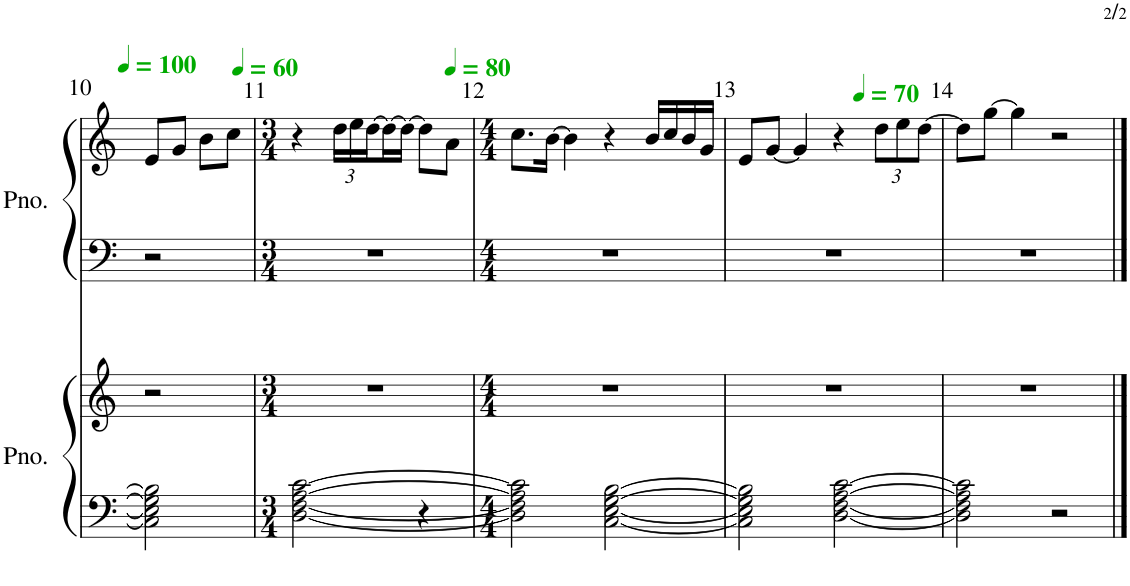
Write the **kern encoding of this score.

**kern	**kern	**kern	**kern
*part2	*part2	*part1	*part1
*staff4	*staff3	*staff2	*staff1
*I"ピアノ	*	*I"ピアノ	*
!!LO:PB:g=z
*clefF4	*clefG2	*clefF4	*clefG2
*k[]	*k[]	*k[]	*k[]
*M2/4	*M2/4	*M2/4	*M2/4
*MM100	*MM100	*MM100	*MM100
=10	=10	=10	=10
2C\] 2E\] 2G\] 2B\]	2r	2r	8e/L
.	.	.	8g/J
.	.	.	8b\L
.	.	.	8cc\J
=11	=11	=11	=11
*M3/4	*M3/4	*M3/4	*M3/4
*	*	*	*MM60
[2D\ [2F\ [2A\ [2c\	2.r	2.r	4r
*	*	*	*Xbrackettup
.	.	.	24dd\LL
.	.	.	24ee\
.	.	.	[24dd\
.	.	.	16dd\_
.	.	.	16dd\JJ_
4r	.	.	8dd\L]
.	.	.	8a\J
=12	=12	=12	=12
*M4/4	*M4/4	*M4/4	*M4/4
*	*	*	*MM80
2D\] 2F\] 2A\] 2c\]	1r	1r	8.cc\L
.	.	.	[16b\Jk
.	.	.	4b\]
[2C\ [2E\ [2G\ [2B\	.	.	4r
.	.	.	16b/LL
.	.	.	16cc/
.	.	.	16b/
.	.	.	16g/JJ
=13	=13	=13	=13
2C\] 2E\] 2G\] 2B\]	1r	1r	8e/L
.	.	.	[8g/J
.	.	.	4g/]
[2D\ [2F\ [2A\ [2c\	.	.	4r
*	*	*	*MM70
.	.	.	12dd\L
.	.	.	12ee\
.	.	.	[12dd\J
=14	=14	=14	=14
2D\] 2F\] 2A\] 2c\]	1r	1r	8dd\L]
.	.	.	[8gg\J
.	.	.	4gg\]
2r	.	.	2r
==	==	==	==
*-	*-	*-	*-
